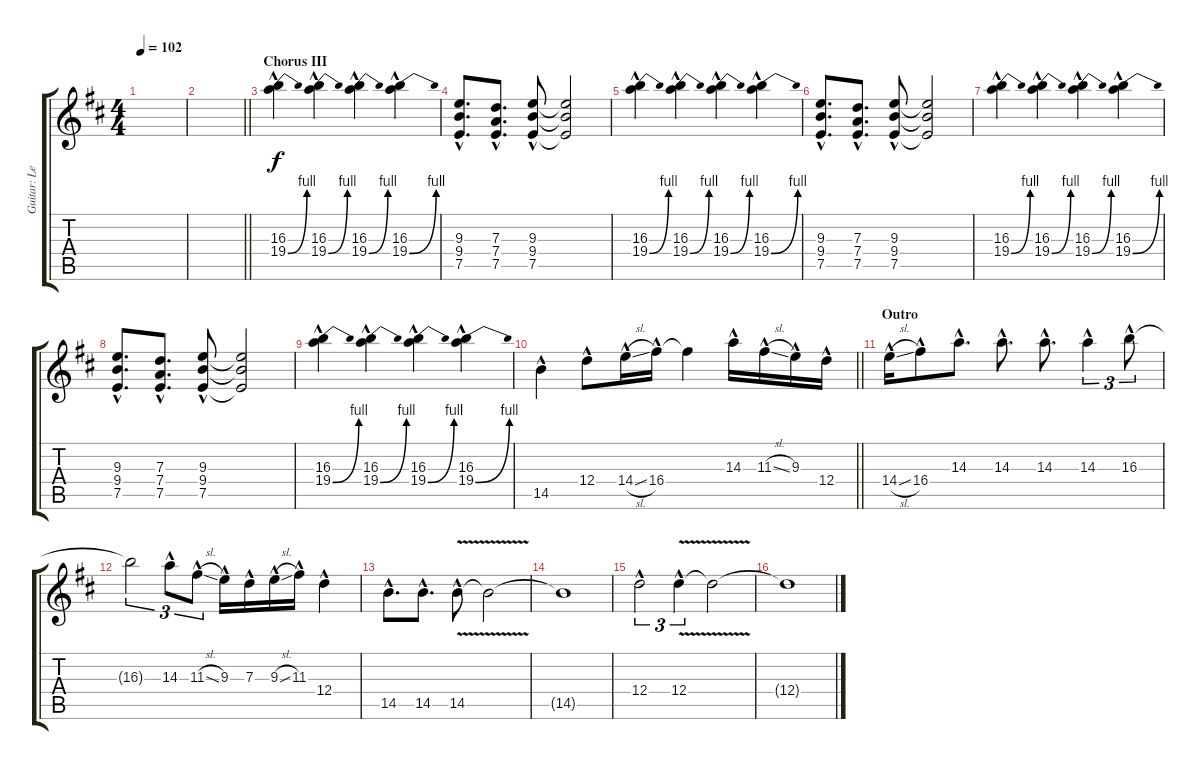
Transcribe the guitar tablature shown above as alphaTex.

\track ("Guitar: Lead" "Guitar: Le") {instrument overdrivenguitar}
\staff {score tabs}
\tuning (E4 B3 G3 D3 A2 E2) {hide}
\ts (4 4)
\tempo 102
\clef g2
\ks d
|
\barLineRight lightlight
|
\section ("" "Chorus III")
(16.3{hac} 19.4{be (bend 0 0 60 4) hac}).4 (16.3{hac} 19.4{be (bend 0 0 60 4) hac}).4 (16.3{hac} 19.4{be (bend 0 0 60 4) hac}).4 (16.3{hac} 19.4{be (bend 0 0 60 4) hac}).4 |
(9.3{hac} 9.4{hac} 7.5{hac}).8{d} (7.3{hac} 7.4{hac} 7.5{hac}).8{d} (9.3{hac} 9.4{hac} 7.5{hac}).8 (9.3{t} 9.4{t} 7.5{t}).2 |
(16.3{hac} 19.4{be (bend 0 0 60 4) hac}).4 (16.3{hac} 19.4{be (bend 0 0 60 4) hac}).4 (16.3{hac} 19.4{be (bend 0 0 60 4) hac}).4 (16.3{hac} 19.4{be (bend 0 0 60 4) hac}).4 |
(9.3{hac} 9.4{hac} 7.5{hac}).8{d} (7.3{hac} 7.4{hac} 7.5{hac}).8{d} (9.3{hac} 9.4{hac} 7.5{hac}).8 (9.3{t} 9.4{t} 7.5{t}).2 |
(16.3{hac} 19.4{be (bend 0 0 60 4) hac}).4 (16.3{hac} 19.4{be (bend 0 0 60 4) hac}).4 (16.3{hac} 19.4{be (bend 0 0 60 4) hac}).4 (16.3{hac} 19.4{be (bend 0 0 60 4) hac}).4 |
(9.3{hac} 9.4{hac} 7.5{hac}).8{d} (7.3{hac} 7.4{hac} 7.5{hac}).8{d} (9.3{hac} 9.4{hac} 7.5{hac}).8 (9.3{t} 9.4{t} 7.5{t}).2 |
(16.3{hac} 19.4{be (bend 0 0 60 4) hac}).4 (16.3{hac} 19.4{be (bend 0 0 60 4) hac}).4 (16.3{hac} 19.4{be (bend 0 0 60 4) hac}).4 (16.3{hac} 19.4{be (bend 0 0 60 4) hac}).4 |
\barLineRight lightlight
14.5{hac}.4 12.4{hac}.8 14.4{sl hac}.16 16.4{hac}.16 16.4{t}.4 14.3{hac}.16 11.3{sl hac}.16 9.3{hac}.16 12.4{hac}.16 |
\section ("" "Outro")
14.4{sl hac}.16 16.4{hac}.8 14.3{hac}.8{d} 14.3{hac}.8{d} 14.3{hac}.8{d} 14.3{hac}.4{tu (3 2)} 16.3{hac}.8{tu (3 2)} |
16.3{t}.2{tu (3 2)} 14.3{hac}.8{tu (3 2)} 11.3{sl hac}.8{tu (3 2)} 9.3{hac}.16 7.3{hac}.16 9.3{sl hac}.16 11.3{hac}.16 12.4{hac}.4 |
14.5{hac}.8{d} 14.5{hac}.8{d} 14.5{v hac}.8 14.5{t}.2 |
14.5{t}.1 |
12.4{hac}.2{tu (3 2)} 12.4{v hac}.4{tu (3 2)} 12.4{t}.2 |
12.4{t}.1
